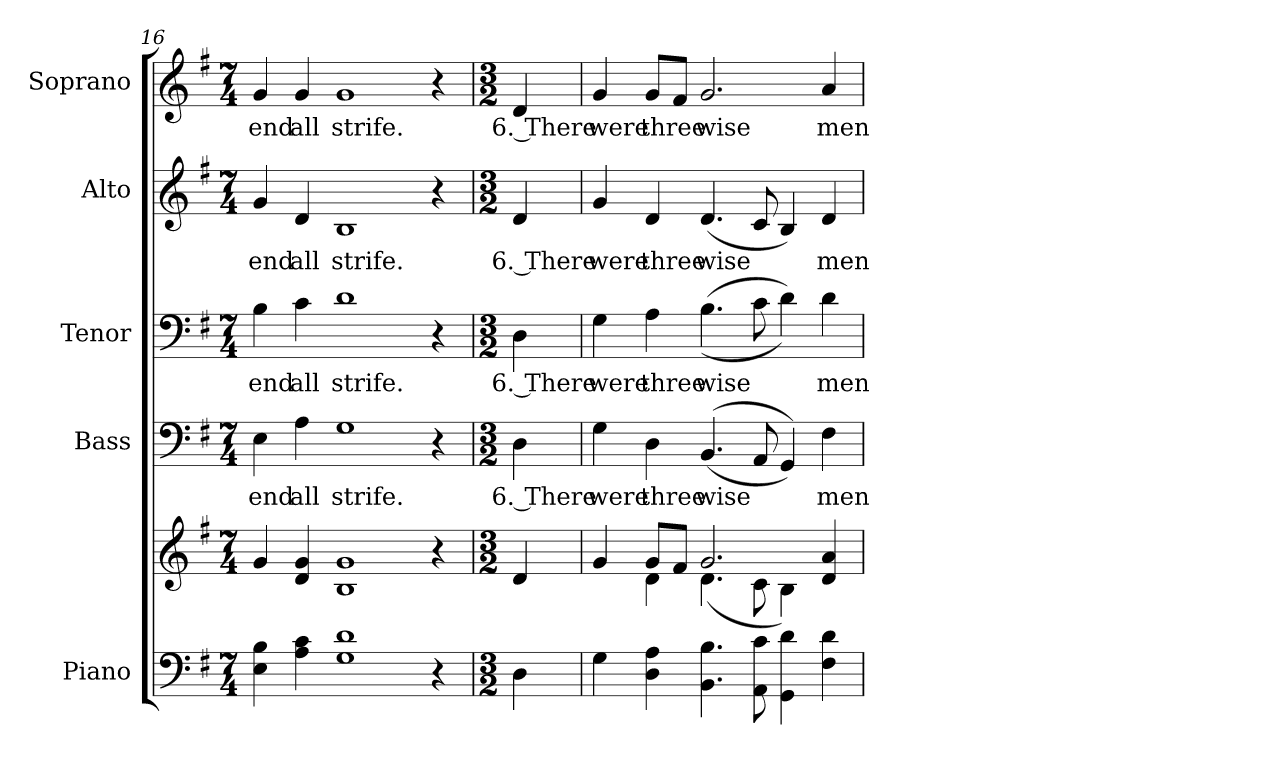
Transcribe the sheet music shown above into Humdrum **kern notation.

**kern	**kern	**kern	**text	**kern	**text	**kern	**text	**kern	**text
*part5	*part5	*part4	*part4	*part3	*part3	*part2	*part2	*part1	*part1
*staff6	*staff5	*staff4	*staff4	*staff3	*staff3	*staff2	*staff2	*staff1	*staff1
*I"Piano	*	*I"Bass	*	*I"Tenor	*	*I"Alto	*	*I"Soprano	*
*I'Pno.	*	*I'B.	*	*I'T.	*	*I'A.	*	*I'S.	*
*clefF4	*clefG2	*clefF4	*	*clefF4	*	*clefG2	*	*clefG2	*
*k[f#]	*k[f#]	*k[f#]	*	*k[f#]	*	*k[f#]	*	*k[f#]	*
*G:	*G:	*G:	*	*G:	*	*G:	*	*G:	*
*M7/4	*M7/4	*M7/4	*	*M7/4	*	*M7/4	*	*M7/4	*
=16	=16	=16	=16	=16	=16	=16	=16	=16	=16
!	!	!	!LO:LY:b:color=#000000	!	!	!	!	!	!
!	!	!	!	!	!LO:LY:b:color=#000000	!	!	!	!
!	!	!	!	!	!	!	!LO:LY:b:color=#000000	!	!
!	!	!	!	!	!	!	!	!	!LO:LY:b:color=#000000
4Ei\ 4Bi	4gi/	4Ei\	end	4Bi\	end	4gi/	end	4gi/	end
!	!	!	!LO:LY:b:color=#000000	!	!	!	!	!	!
!	!	!	!	!	!LO:LY:b:color=#000000	!	!	!	!
!	!	!	!	!	!	!	!LO:LY:b:color=#000000	!	!
!	!	!	!	!	!	!	!	!	!LO:LY:b:color=#000000
4Ai\ 4ci	4di/ 4gi	4Ai\	all	4ci\	all	4di/	all	4gi/	all
!	!	!	!LO:LY:b:color=#000000	!	!	!	!	!	!
!	!	!	!	!	!LO:LY:b:color=#000000	!	!	!	!
!	!	!	!	!	!	!	!LO:LY:b:color=#000000	!	!
!	!	!	!	!	!	!	!	!	!LO:LY:b:color=#000000
1Gi 1di	1Bi 1gi	1Gi	strife.	1di	strife.	1Bi	strife.	1gi	strife.
4r	4r	4r	.	4r	.	4r	.	4r	.
!!LO:PB:g=z
=	=	=	=	=	=	=	=	=	=
*M3/2	*M3/2	*M3/2	*	*M3/2	*	*M3/2	*	*M3/2	*
!	!	!	!LO:LY:b:color=#000000	!	!	!	!	!	!
!	!	!	!	!	!LO:LY:b:color=#000000	!	!	!	!
!	!	!	!	!	!	!	!LO:LY:b:color=#000000	!	!
!	!	!	!	!	!	!	!	!	!LO:LY:b:color=#000000
4Di\	4di/	4Di\	6. There	4Di\	6. There	4di/	6. There	4di/	6. There
=1	=1	=1	=1	=1	=1	=1	=1	=1	=1
*	*^	*	*	*	*	*	*	*	*
!	!	!	!	!LO:LY:b:color=#000000	!	!	!	!	!	!
!	!	!	!	!	!	!LO:LY:b:color=#000000	!	!	!	!
!	!	!	!	!	!	!	!	!LO:LY:b:color=#000000	!	!
!	!	!	!	!	!	!	!	!	!	!LO:LY:b:color=#000000
4Gi\	4gi/	4ryy	4Gi\	were	4Gi\	were	4gi/	were	4gi/	were
!	!	!	!	!LO:LY:b:color=#000000	!	!	!	!	!	!
!	!	!	!	!	!	!LO:LY:b:color=#000000	!	!	!	!
!	!	!	!	!	!	!	!	!LO:LY:b:color=#000000	!	!
!	!	!	!	!	!	!	!	!	!	!LO:LY:b:color=#000000
4Di\ 4Ai	8gi/L	4di\	4Di\	three	4Ai\	three	4di/	three	8gi/L	three
.	8f#i/J	.	.	.	.	.	.	.	8f#i/J	.
!	!	!	!	!LO:LY:b:color=#000000	!	!	!	!	!	!
!	!	!	!	!	!	!LO:LY:b:color=#000000	!	!	!	!
!	!	!	!	!	!	!	!	!LO:LY:b:color=#000000	!	!
!	!	!	!	!	!	!	!	!	!	!LO:LY:b:color=#000000
4.BBi\ 4.Bi	2.gi/	(4.di\	((4.BBi/	wise	((4.Bi\	wise	(4.di/	wise	2.gi/	wise
8AAi\ 8ci	.	8ci\	8AAi/	.	8ci\	.	8ci/	.	.	.
4GGi\ 4di	.	4Bi\)	4GGi/))	.	4di\))	.	4Bi/)	.	.	.
!	!	!	!	!LO:LY:b:color=#000000	!	!	!	!	!	!
!	!	!	!	!	!	!LO:LY:b:color=#000000	!	!	!	!
!	!	!	!	!	!	!	!	!LO:LY:b:color=#000000	!	!
!	!	!	!	!	!	!	!	!	!	!LO:LY:b:color=#000000
4F#i\ 4di	4di/ 4ai	4ryy	4F#i\	men	4di\	men	4di/	men	4ai/	men
*	*v	*v	*	*	*	*	*	*	*	*
=	=	=	=	=	=	=	=	=	=
*-	*-	*-	*-	*-	*-	*-	*-	*-	*-
